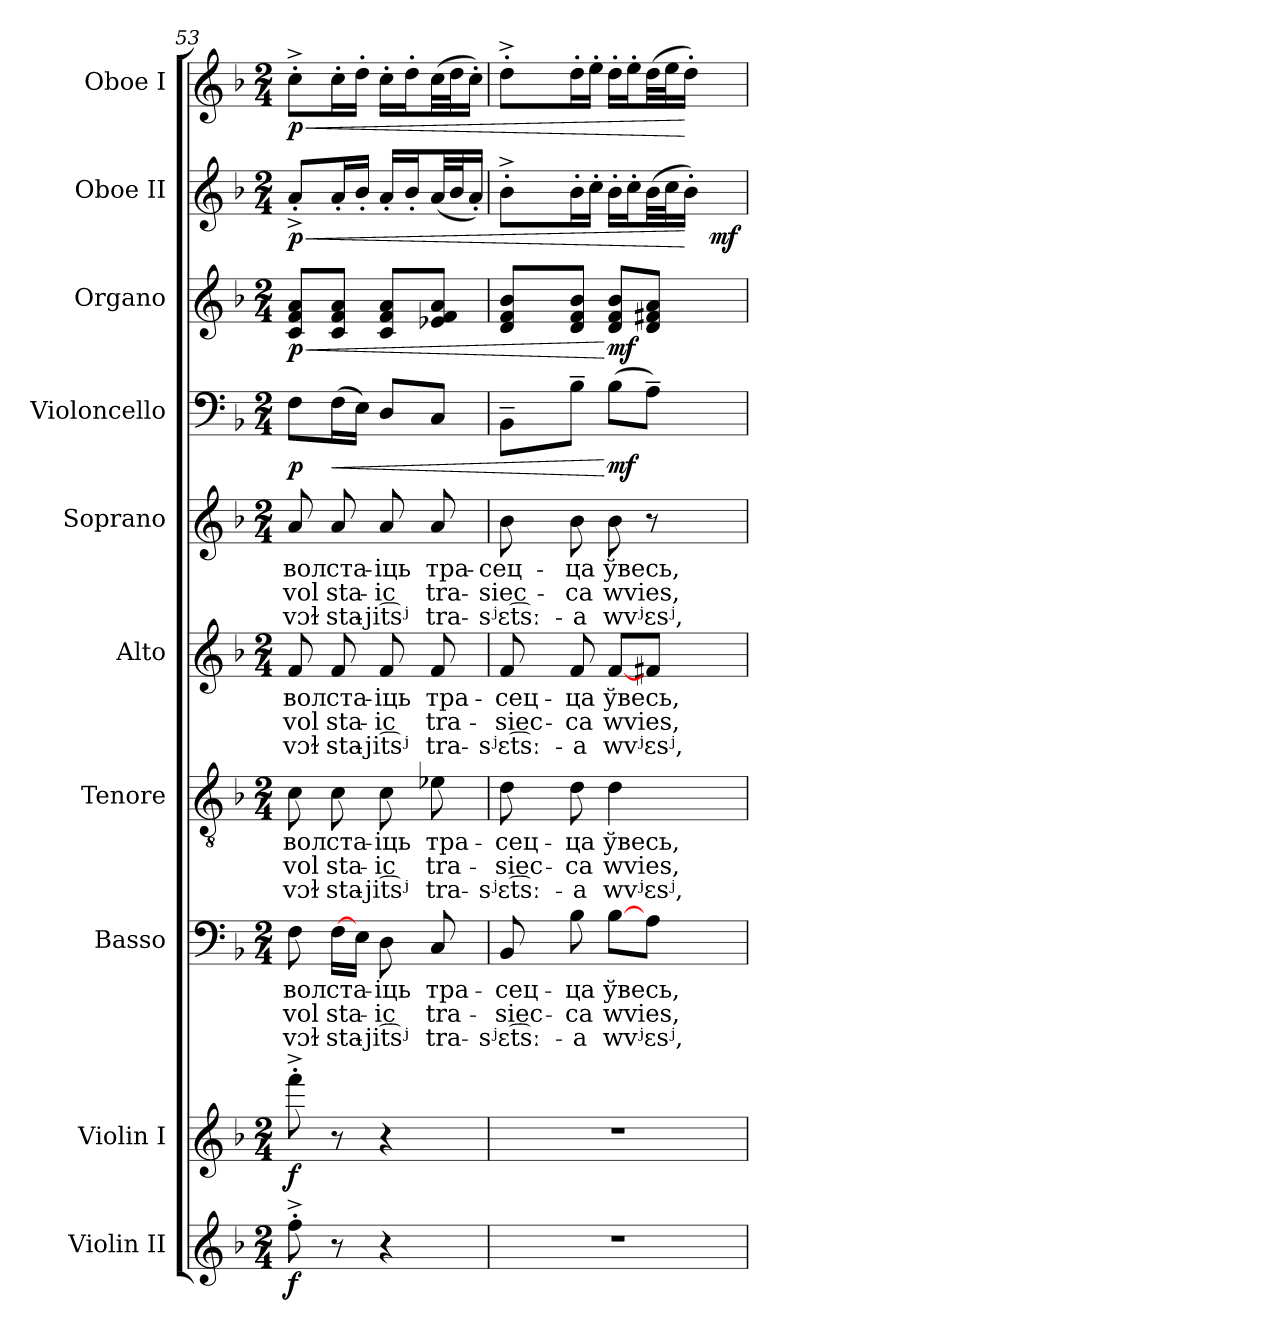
**kern	**dynam	**kern	**dynam	**kern	**text	**text	**text	**kern	**text	**text	**text	**kern	**text	**text	**text	**kern	**text	**text	**text	**kern	**dynam	**kern	**dynam	**kern	**dynam	**kern	**dynam
*part10	*part10	*part9	*part9	*part8	*part8	*part8	*part8	*part7	*part7	*part7	*part7	*part6	*part6	*part6	*part6	*part5	*part5	*part5	*part5	*part4	*part4	*part3	*part3	*part2	*part2	*part1	*part1
*staff10	*staff10	*staff9	*staff9	*staff8	*staff8	*staff8	*staff8	*staff7	*staff7	*staff7	*staff7	*staff6	*staff6	*staff6	*staff6	*staff5	*staff5	*staff5	*staff5	*staff4	*staff4	*staff3	*staff3	*staff2	*staff2	*staff1	*staff1
*I"Violin II	*	*I"Violin I	*	*I"Basso	*	*	*	*I"Tenore	*	*	*	*I"Alto	*	*	*	*I"Soprano	*	*	*	*I"Violoncello	*	*I"Organo	*	*I"Oboe II	*	*I"Oboe I	*
*	*	*	*	*	*	*	*	*	*	*	*	*I'A.	*	*	*	*	*	*	*	*	*	*	*	*	*	*	*
*clefG2	*	*clefG2	*	*clefF4	*	*	*	*clefGv2	*	*	*	*clefG2	*	*	*	*clefG2	*	*	*	*clefF4	*	*clefG2	*	*clefG2	*	*clefG2	*
*	*	*	*	*	*	*	*	*ITrd7c12	*	*	*	*	*	*	*	*	*	*	*	*	*	*	*	*	*	*	*
*k[b-]	*	*k[b-]	*	*k[b-]	*	*	*	*k[b-]	*	*	*	*k[b-]	*	*	*	*k[b-]	*	*	*	*k[b-]	*	*k[b-]	*	*k[b-]	*	*k[b-]	*
*F:	*	*F:	*	*F:	*	*	*	*F:	*	*	*	*F:	*	*	*	*F:	*	*	*	*F:	*	*F:	*	*F:	*	*F:	*
*M2/4	*	*M2/4	*	*M2/4	*	*	*	*M2/4	*	*	*	*M2/4	*	*	*	*M2/4	*	*	*	*M2/4	*	*M2/4	*	*M2/4	*	*M2/4	*
=53	=53	=53	=53	=53	=53	=53	=53	=53	=53	=53	=53	=53	=53	=53	=53	=53	=53	=53	=53	=53	=53	=53	=53	=53	=53	=53	=53
!	!	!	!	!	!LO:LY:b:color=#000000	!LO:LY:b:color=#000000	!LO:LY:b:color=#000000	!	!	!	!	!	!	!	!	!	!	!	!	!	!	!	!	!	!	!	!
!	!	!	!	!	!	!	!	!	!LO:LY:b:color=#000000	!LO:LY:b:color=#000000	!LO:LY:b:color=#000000	!	!	!	!	!	!	!	!	!	!	!	!	!	!	!	!
!	!	!	!	!	!	!	!	!	!	!	!	!	!LO:LY:b:color=#000000	!LO:LY:b:color=#000000	!LO:LY:b:color=#000000	!	!	!	!	!	!	!	!	!	!	!	!
!	!	!	!	!	!	!	!	!	!	!	!	!	!	!	!	!	!LO:LY:b:color=#000000	!LO:LY:b:color=#000000	!LO:LY:b:color=#000000	!	!	!	!LO:HP:b	!	!LO:HP:b	!	!LO:HP:b
8ff'^i\	f	8fff'^i\	f	8Fi\	вол	vol	vɔɫ	8Ci\	вол	vol	vɔɫ	8fi/	вол	vol	vɔɫ	8ai/	вол	vol	vɔɫ	8Fi\L	p	8ci/ 8fi 8aiL	< p	8a'^i/L	< p	8cc'^i\L	< p
!	!	!	!	!	!LO:LY:b:color=#000000	!LO:LY:b:color=#000000	!LO:LY:b:color=#000000	!	!	!	!	!	!	!	!	!	!	!	!	!	!	!	!	!	!	!	!
!	!	!	!	!	!	!	!	!	!LO:LY:b:color=#000000	!LO:LY:b:color=#000000	!LO:LY:b:color=#000000	!	!	!	!	!	!	!	!	!	!	!	!	!	!	!	!
!	!	!	!	!	!	!	!	!	!	!	!	!	!LO:LY:b:color=#000000	!LO:LY:b:color=#000000	!LO:LY:b:color=#000000	!	!	!	!	!	!	!	!	!	!	!	!
!	!	!	!	!	!	!	!	!	!	!	!	!	!	!	!	!	!LO:LY:b:color=#000000	!LO:LY:b:color=#000000	!LO:LY:b:color=#000000	!	!LO:HP:b	!	!	!	!	!	!
8r	.	8r	.	[>16Fi\LL	ста-	sta-	sta-	8Ci\	ста-	sta-	sta-	8fi/	ста-	sta-	sta-	8ai/	ста-	sta-	sta-	(16Fi\L	<	8ci/ 8fi 8aiJ	.	16a'i/L	.	16cc'i\L	.
.	.	.	.	16Ei\JJ	.	.	.	.	.	.	.	.	.	.	.	.	.	.	.	16Ei\JJ)	.	.	.	16b-'i/JJ	.	16dd'i\JJ	.
!	!	!	!	!	!LO:LY:b:color=#000000	!LO:LY:b:color=#000000	!LO:LY:b:color=#000000	!	!	!	!	!	!	!	!	!	!	!	!	!	!	!	!	!	!	!	!
!	!	!	!	!	!	!	!	!	!LO:LY:b:color=#000000	!LO:LY:b:color=#000000	!LO:LY:b:color=#000000	!	!	!	!	!	!	!	!	!	!	!	!	!	!	!	!
!	!	!	!	!	!	!	!	!	!	!	!	!	!LO:LY:b:color=#000000	!LO:LY:b:color=#000000	!LO:LY:b:color=#000000	!	!	!	!	!	!	!	!	!	!	!	!
!	!	!	!	!	!	!	!	!	!	!	!	!	!	!	!	!	!LO:LY:b:color=#000000	!LO:LY:b:color=#000000	!LO:LY:b:color=#000000	!	!	!	!	!	!	!	!
4r	.	4r	.	8Di\	-іць	-ic	-jit͡sʲ	8Ci\	-іць	-ic	-jit͡sʲ	8fi/	-іць	-ic	-jit͡sʲ	8ai/	-іць	-ic	-jit͡sʲ	8Di/L	.	8ci/ 8fi 8aiL	.	16a'i/LL	.	16cc'i\LL	.
.	.	.	.	.	.	.	.	.	.	.	.	.	.	.	.	.	.	.	.	.	.	.	.	16b-'i/J	.	16dd'i\J	.
!	!	!	!	!	!LO:LY:b:color=#000000	!LO:LY:b:color=#000000	!LO:LY:b:color=#000000	!	!	!	!	!	!	!	!	!	!	!	!	!	!	!	!	!	!	!	!
!	!	!	!	!	!	!	!	!	!LO:LY:b:color=#000000	!LO:LY:b:color=#000000	!LO:LY:b:color=#000000	!	!	!	!	!	!	!	!	!	!	!	!	!	!	!	!
!	!	!	!	!	!	!	!	!	!	!	!	!	!LO:LY:b:color=#000000	!LO:LY:b:color=#000000	!LO:LY:b:color=#000000	!	!	!	!	!	!	!	!	!	!	!	!
!	!	!	!	!	!	!	!	!	!	!	!	!	!	!	!	!	!LO:LY:b:color=#000000	!LO:LY:b:color=#000000	!LO:LY:b:color=#000000	!	!	!	!	!	!	!	!
.	.	.	.	8Ci/	тра-	tra-	tra-	8E-Xi\	тра-	tra-	tra-	8fi/	тра-	tra-	tra-	8ai/	тра-	tra-	tra-	8Ci/J	.	8e-Xi/ 8fi 8aiJ	.	(32ai/LL	.	(32cci\LL	.
.	.	.	.	.	.	.	.	.	.	.	.	.	.	.	.	.	.	.	.	.	.	.	.	32b-i/J	.	32ddi\J	.
.	.	.	.	.	.	.	.	.	.	.	.	.	.	.	.	.	.	.	.	.	.	.	.	16a'i/JJ)	.	16cc'i\JJ)	.
=54	=54	=54	=54	=54	=54	=54	=54	=54	=54	=54	=54	=54	=54	=54	=54	=54	=54	=54	=54	=54	=54	=54	=54	=54	=54	=54	=54
!LO:N:vis=1	!	!LO:N:vis=1	!	!	!	!	!	!	!	!	!	!	!	!	!	!	!	!	!	!	!	!	!	!	!	!	!
!	!	!	!	!	!LO:LY:b:color=#000000	!LO:LY:b:color=#000000	!LO:LY:b:color=#000000	!	!	!	!	!	!	!	!	!	!	!	!	!	!	!	!	!	!	!	!
!	!	!	!	!	!	!	!	!	!LO:LY:b:color=#000000	!LO:LY:b:color=#000000	!LO:LY:b:color=#000000	!	!	!	!	!	!	!	!	!	!	!	!	!	!	!	!
!	!	!	!	!	!	!	!	!	!	!	!	!	!LO:LY:b:color=#000000	!LO:LY:b:color=#000000	!LO:LY:b:color=#000000	!	!	!	!	!	!	!	!	!	!	!	!
!	!	!	!	!	!	!	!	!	!	!	!	!	!	!	!	!	!LO:LY:b:color=#000000	!LO:LY:b:color=#000000	!LO:LY:b:color=#000000	!	!	!	!	!	!	!	!
*	*	*	*	*	*	*	*	*	*	*	*	*	*	*	*	*	*	*	*	*	*	*	*	*^	*	*	*
2r	.	2r	.	8BB-i/	-сец-	-siec-	-sʲɛt͡sː-	8Di\	-сец-	-siec-	-sʲɛt͡sː-	8fi/	-сец-	-siec-	-sʲɛt͡sː-	8b-i\	-сец-	-siec-	-sʲɛt͡sː-	8BB-~i\L	.	8di/ 8fi 8b-iL	.	8b-'^i\L	4ryy	.	8dd'^i\L	.
!	!	!	!	!	!LO:LY:b:color=#000000	!LO:LY:b:color=#000000	!LO:LY:b:color=#000000	!	!	!	!	!	!	!	!	!	!	!	!	!	!	!	!	!	!	!	!	!
!	!	!	!	!	!	!	!	!	!LO:LY:b:color=#000000	!LO:LY:b:color=#000000	!LO:LY:b:color=#000000	!	!	!	!	!	!	!	!	!	!	!	!	!	!	!	!	!
!	!	!	!	!	!	!	!	!	!	!	!	!	!LO:LY:b:color=#000000	!LO:LY:b:color=#000000	!LO:LY:b:color=#000000	!	!	!	!	!	!	!	!	!	!	!	!	!
!	!	!	!	!	!	!	!	!	!	!	!	!	!	!	!	!	!LO:LY:b:color=#000000	!LO:LY:b:color=#000000	!LO:LY:b:color=#000000	!	!	!	!	!	!	!	!	!
.	.	.	.	8B-i\	-ца	-ca	-a	8Di\	-ца	-ca	-a	8fi/	-ца	-ca	-a	8b-i\	-ца	-ca	-a	8B-~i\J	.	8di/ 8fi 8b-iJ	.	16b-'i\L	.	.	16dd'i\L	.
.	.	.	.	.	.	.	.	.	.	.	.	.	.	.	.	.	.	.	.	.	.	.	.	16cc'i\JJ	.	.	16ee'i\JJ	.
!	!	!	!	!	!LO:LY:b:color=#000000	!LO:LY:b:color=#000000	!LO:LY:b:color=#000000	!	!	!	!	!	!	!	!	!	!	!	!	!	!	!	!	!	!	!	!	!
!	!	!	!	!	!	!	!	!	!LO:LY:b:color=#000000	!LO:LY:b:color=#000000	!LO:LY:b:color=#000000	!	!	!	!	!	!	!	!	!	!	!	!	!	!	!	!	!
!	!	!	!	!	!	!	!	!	!	!	!	!	!LO:LY:b:color=#000000	!LO:LY:b:color=#000000	!LO:LY:b:color=#000000	!	!	!	!	!	!	!	!	!	!	!	!	!
!	!	!	!	!	!	!	!	!	!	!	!	!	!	!	!	!	!LO:LY:b:color=#000000	!LO:LY:b:color=#000000	!LO:LY:b:color=#000000	!	!	!	!	!	!	!	!	!
.	.	.	.	[>8B-i\L	ўвесь,	wvies,	wvʲɛsʲ,	4Di\	ўвесь,	wvies,	wvʲɛsʲ,	[<8fi/L	ўвесь,	wvies,	wvʲɛsʲ,	8b-i\	ўвесь,	wvies,	wvʲɛsʲ,	(8B-i\L	[ mf	8di/ 8fi 8b-iL	[ mf	16b-'i\LL	8ryy	.	16dd'i\LL	.
.	.	.	.	.	.	.	.	.	.	.	.	.	.	.	.	.	.	.	.	.	.	.	.	16cc'i\J	.	.	16ee'i\J	.
.	.	.	.	8Ai\J	.	.	.	.	.	.	.	8f#Xi/J	.	.	.	8r	.	.	.	8A~i\J)	.	8di/ 8f#Xi 8aiJ	.	(32b-i\LL	16ryy	.	(32ddi\LL	.
.	.	.	.	.	.	.	.	.	.	.	.	.	.	.	.	.	.	.	.	.	.	.	.	32cci\J	.	.	32eei\J	.
.	.	.	.	.	.	.	.	.	.	.	.	.	.	.	.	.	.	.	.	.	.	.	.	16b-'i\JJ)	32ryy	[	16dd'i\JJ)	[
.	.	.	.	.	.	.	.	.	.	.	.	.	.	.	.	.	.	.	.	.	.	.	.	.	64ryy	.	.	.
.	.	.	.	.	.	.	.	.	.	.	.	.	.	.	.	.	.	.	.	.	.	.	.	.	128...ryy	.	.	.
.	.	.	.	.	.	.	.	.	.	.	.	.	.	.	.	.	.	.	.	.	.	.	.	.	1024ryy	mf	.	.
*	*	*	*	*	*	*	*	*	*	*	*	*	*	*	*	*	*	*	*	*	*	*	*	*v	*v	*	*	*
=	=	=	=	=	=	=	=	=	=	=	=	=	=	=	=	=	=	=	=	=	=	=	=	=	=	=	=
*-	*-	*-	*-	*-	*-	*-	*-	*-	*-	*-	*-	*-	*-	*-	*-	*-	*-	*-	*-	*-	*-	*-	*-	*-	*-	*-	*-
